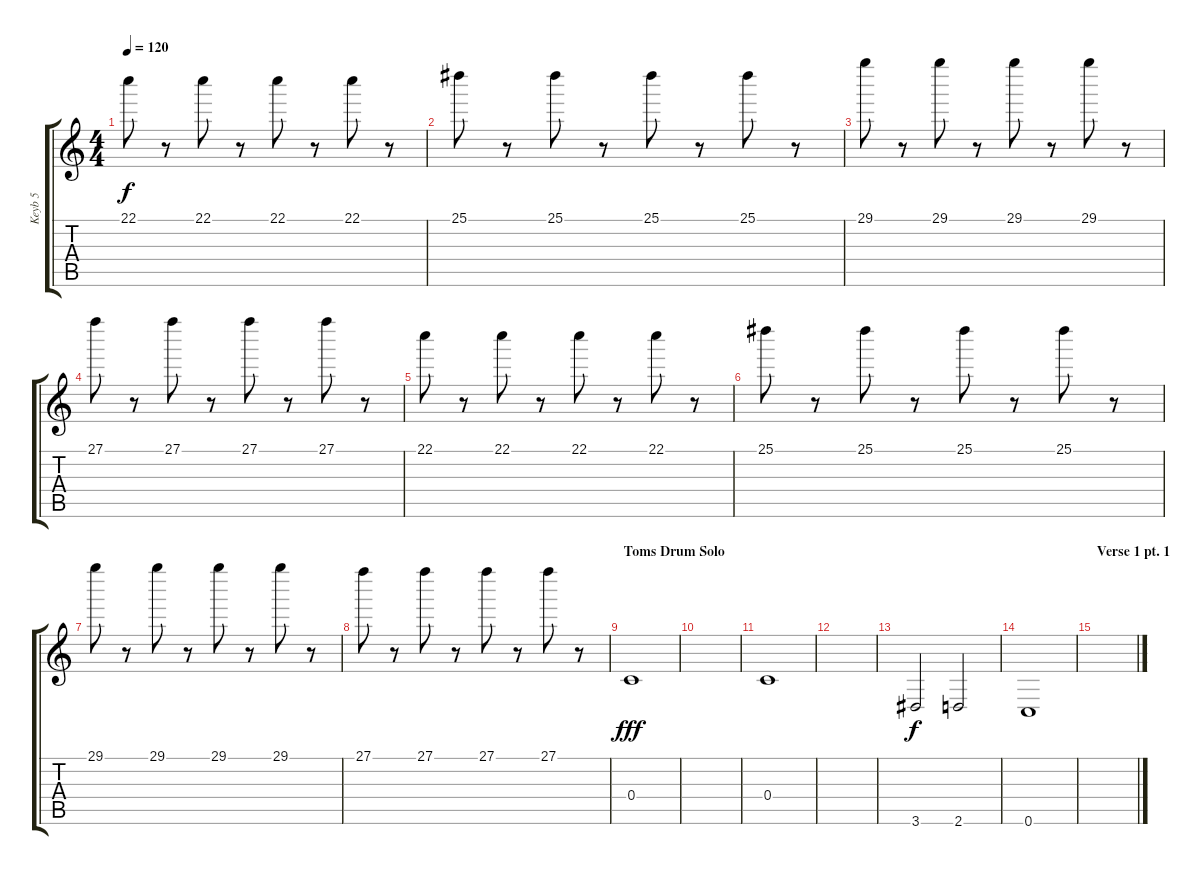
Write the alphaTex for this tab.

\track ("Keyb 5" "Keyb 5") {instrument stringensemble1}
\staff {score tabs}
\tuning (D5 A4 F4 C4 G3 C3) {hide}
\ts (4 4)
\tempo 120
\clef g2
\ks c
22.1.8{dy f volume 6 instrument stringensemble1} r.8 22.1.8 r.8 22.1.8 r.8 22.1.8 r.8 |
25.1.8{instrument stringensemble1} r.8 25.1.8 r.8 25.1.8 r.8 25.1.8 r.8 |
29.1.8{instrument stringensemble1} r.8 29.1.8 r.8 29.1.8 r.8 29.1.8 r.8 |
27.1.8{instrument stringensemble1} r.8 27.1.8 r.8 27.1.8 r.8 27.1.8 r.8 |
22.1.8{volume 6 instrument stringensemble1} r.8 22.1.8 r.8 22.1.8 r.8 22.1.8 r.8 |
25.1.8{instrument stringensemble1} r.8 25.1.8 r.8 25.1.8 r.8 25.1.8 r.8 |
29.1.8{instrument stringensemble1} r.8 29.1.8 r.8 29.1.8 r.8 29.1.8 r.8 |
27.1.8{instrument stringensemble1} r.8 27.1.8 r.8 27.1.8 r.8 27.1.8 r.8 |
\section ("" "Toms Drum Solo")
0.4.1{dy fff volume 16 instrument tubularbells} |
|
0.4.1 |
|
3.6.2{dy f instrument frenchhorn} 2.6.2 |
0.6.1 |
\section ("" "Verse 1 pt. 1")
